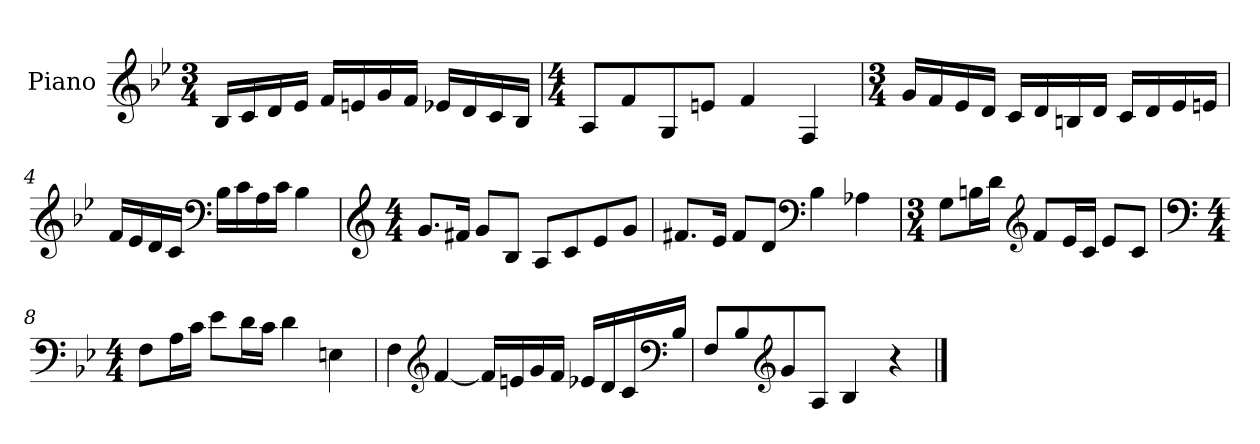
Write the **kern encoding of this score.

**kern
*part1
*staff1
*I"Piano
*I'Pno.
*clefG2
*k[b-e-]
*M3/4
*MM120
=1
16B-/LL
16c/
16d/
16e-/JJ
16f/LL
16en/
16g/
16f/JJ
16e-X/LL
16d/
16c/
16B-/JJ
=2
*M4/4
8A/L
8f/
8G/
8en/J
4f/
4F/
=3
*M3/4
16g/LL
16f/
16e-/
16d/JJ
16c/LL
16d/
16Bn/
16d/JJ
16c/LL
16d/
16e-/
16en/JJ
!!LO:LB:g=z
=4
16f/LL
16e-/
16d/
16c/JJ
*clefF4
16B-\LL
16c\
16A\
16c\JJ
4B-\
=5
*clefG2
*M4/4
8.g/L
16f#X/Jk
8g/L
8B-/J
8A/L
8c/
8e-/
8g/J
=6
8.f#X/L
16e-/Jk
8f#/L
8d/J
*clefF4
4B-\
4A-X\
=7
*M3/4
8G\L
16Bn\L
16d\JJ
*clefG2
8f/L
16e-/L
16c/JJ
8e-/L
8c/J
!!LO:LB:g=z
=8
*clefF4
*M4/4
8F\L
16A\L
16c\JJ
8e-\L
16d\L
16c\JJ
4d\
4En\
=9
4F\
*clefG2
[4f/
16f/LL]
16en/
16g/
16f/JJ
16e-X/LL
16d/
16c/
*clefF4
16B-/JJ
=10
8F/L
8B-/
*clefG2
8g/
8A/J
4B-/
4r
==
*-
